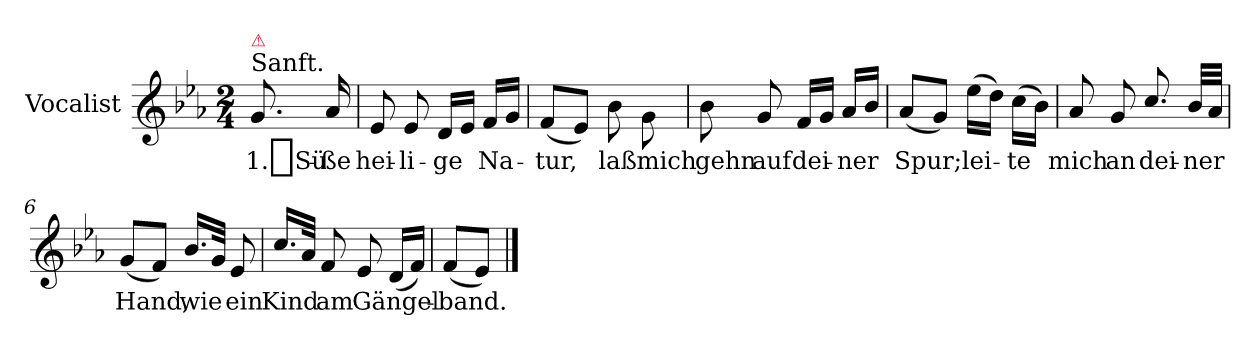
**kern	**text
*part1	*part1
*staff1	*staff1
*I"Vocalist	*
*clefG2	*
*k[b-e-a-]	*
*E-:	*
*M2/4	*
=	=
!LO:TX:a:t=Sanft.	!
!LO:TX:a:color=crimson:t=⚠	!
8.g	1._Sü-
16a-	-ße
=1	=1
8e-	hei-
8e-	-li-
16dLL	-ge
16e-JJ	.
16fLL	Na-
16gJJ	.
=2	=2
(8fL	-tur,
8e-J)	.
8b-	laß
8g\	mich
=3	=3
8b-	gehn
8g	auf
16fLL	dei-
16gJJ	.
16a-LL	-ner
16b-JJ	.
=4	=4
(>8a-L	Spur;
8gJ)	.
(16ee-LL	lei-
16ddJJ)	.
(16ccLL	-te
16b-JJ)	.
=5	=5
8a-	mich
8g	an
8.cc/	dei-
32b-LLL	-ner
32a-JJJ	.
=6	=6
(8gL	Hand,
8fJ)	.
16.b-LL	wie
32gJJk	.
8e-	ein
=7	=7
16.cc/LL	Kind
32a-JJk	.
8f	am
8e-	Gängel-
(>16dLL	.
16fJJ)	.
=8	=8
(>8fL	-band.
8e-J)	.
==	==
*-	*-
